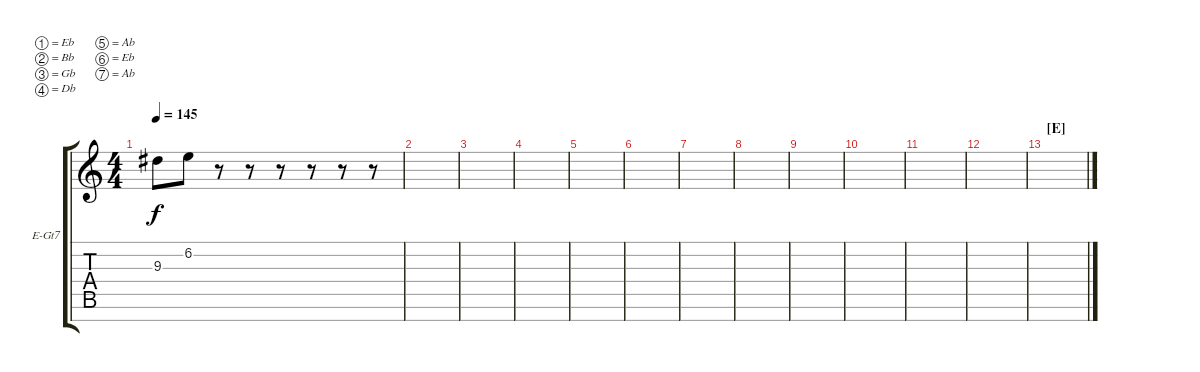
\defaultSystemsLayout 4
\bracketExtendMode groupsimilarinstruments
\firstSystemTrackNameOrientation horizontal
\otherSystemsTrackNameOrientation horizontal
\track ("Electric Guitar" "E-Gt7") {instrument electricguitarclean}
\staff {score tabs}
\tuning (Eb4 Bb3 Gb3 Db3 Ab2 Eb2 Ab1)
\ts (4 4)
\tempo 145
\clef g2
\ks c
9.3.8{dy f} 6.2.8 r.8 r.8 r.8 r.8 r.8 r.8 |
|
|
|
|
|
|
|
|
|
|
|
\section ("E" "")
